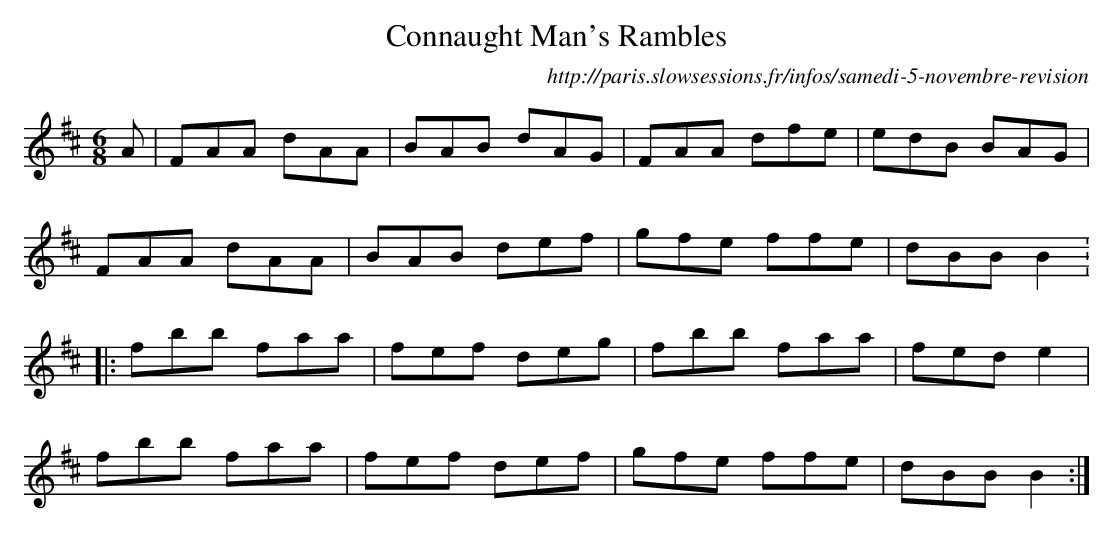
X:1
T:Connaught Man's Rambles
O:http://paris.slowsessions.fr/infos/samedi-5-novembre-revision
M:6/8
K:D
A|FAA dAA|BAB dAG|FAA dfe|edB BAG|
FAA dAA|BAB def|gfe ffe|dBB B2:
|:fbb faa|fef deg|fbb faa|fed e2|
fbb faa|fef def|gfe ffe|dBB B2:|
